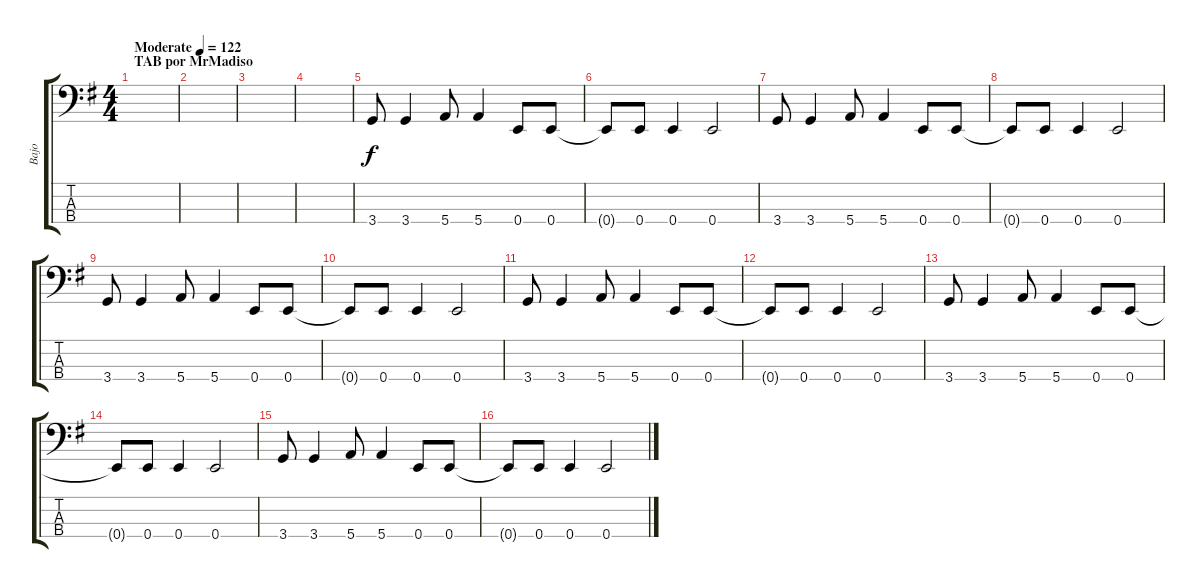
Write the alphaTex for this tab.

\track ("Bajo" "Bajo") {instrument electricbassfinger}
\staff {score tabs}
\tuning (G2 D2 A1 E1) {hide}
\ts (4 4)
\section ("" "TAB por MrMadiso")
\tempo (122 "Moderate")
\clef f4
\ks g
|
|
|
|
3.4.8 3.4.4 5.4.8 5.4.4 0.4.8 0.4.8 |
0.4{t}.8 0.4.8 0.4.4 0.4.2 |
3.4.8 3.4.4 5.4.8 5.4.4 0.4.8 0.4.8 |
0.4{t}.8 0.4.8 0.4.4 0.4.2 |
3.4.8 3.4.4 5.4.8 5.4.4 0.4.8 0.4.8 |
0.4{t}.8 0.4.8 0.4.4 0.4.2 |
3.4.8 3.4.4 5.4.8 5.4.4 0.4.8 0.4.8 |
0.4{t}.8 0.4.8 0.4.4 0.4.2 |
3.4.8 3.4.4 5.4.8 5.4.4 0.4.8 0.4.8 |
0.4{t}.8 0.4.8 0.4.4 0.4.2 |
3.4.8 3.4.4 5.4.8 5.4.4 0.4.8 0.4.8 |
0.4{t}.8 0.4.8 0.4.4 0.4.2
